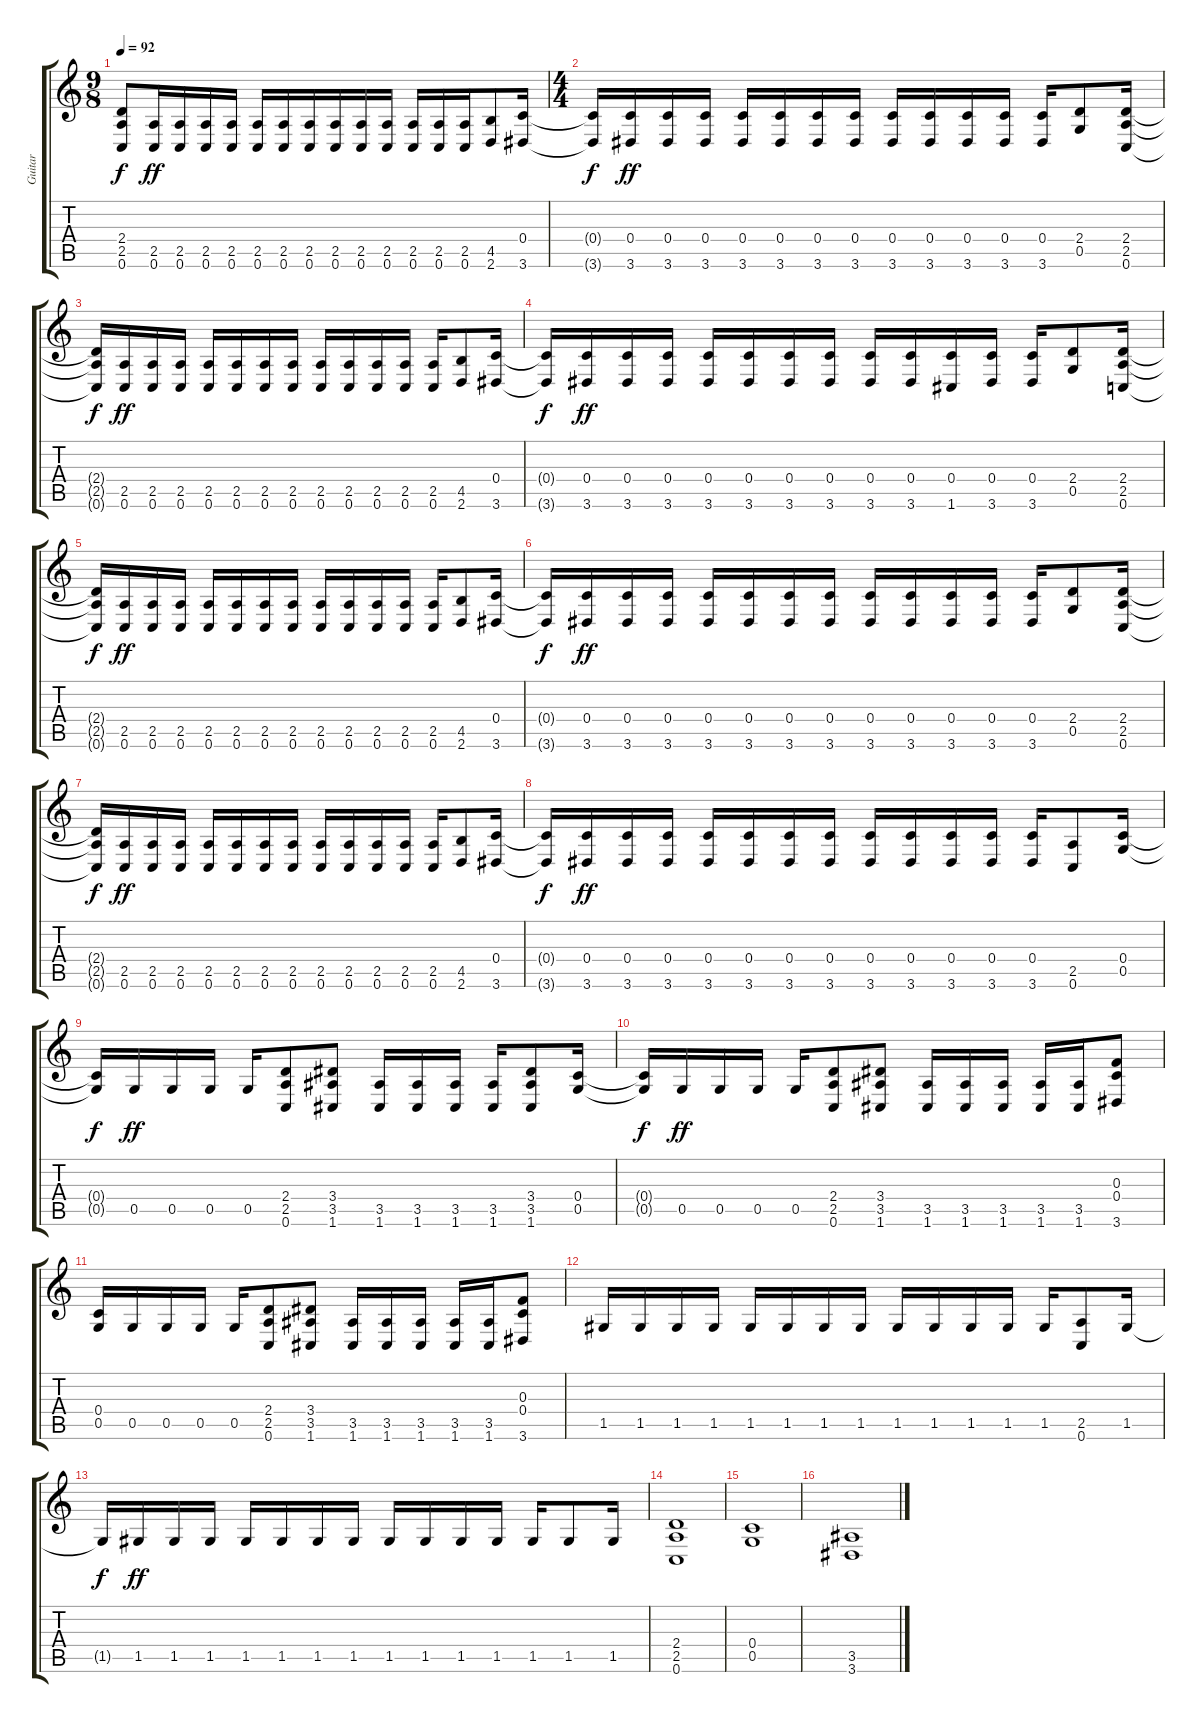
\track ("Guitar" "Guitar") {instrument distortionguitar}
\staff {score tabs}
\tuning (D4 A3 F3 C3 G2 C2) {hide}
\ts (9 8)
\tempo 92
\clef g2
\ks c
(2.4 2.5 0.6).8{dy f instrument distortionguitar} (2.5 0.6).16{dy ff} (2.5 0.6).16 (2.5 0.6).16 (2.5 0.6).16 (2.5 0.6).16 (2.5 0.6).16 (2.5 0.6).16 (2.5 0.6).16 (2.5 0.6).16 (2.5 0.6).16 (2.5 0.6).16 (2.5 0.6).16 (2.5 0.6).16 (4.5 2.6).8 (0.4 3.6).16 |
\ts (4 4)
(0.4{t} 3.6{t}).16{dy f} (0.4 3.6).16{dy ff} (0.4 3.6).16 (0.4 3.6).16 (0.4 3.6).16 (0.4 3.6).16 (0.4 3.6).16 (0.4 3.6).16 (0.4 3.6).16 (0.4 3.6).16 (0.4 3.6).16 (0.4 3.6).16 (0.4 3.6).16 (2.4 0.5).8 (2.4 2.5 0.6).16 |
(2.4{t} 2.5{t} 0.6{t}).16{dy f} (2.5 0.6).16{dy ff} (2.5 0.6).16 (2.5 0.6).16 (2.5 0.6).16 (2.5 0.6).16 (2.5 0.6).16 (2.5 0.6).16 (2.5 0.6).16 (2.5 0.6).16 (2.5 0.6).16 (2.5 0.6).16 (2.5 0.6).16 (4.5 2.6).8 (0.4 3.6).16 |
(0.4{t} 3.6{t}).16{dy f} (0.4 3.6).16{dy ff} (0.4 3.6).16 (0.4 3.6).16 (0.4 3.6).16 (0.4 3.6).16 (0.4 3.6).16 (0.4 3.6).16 (0.4 3.6).16 (0.4 3.6).16 (0.4 1.6).16 (0.4 3.6).16 (0.4 3.6).16 (2.4 0.5).8 (2.4 2.5 0.6).16 |
(2.4{t} 2.5{t} 0.6{t}).16{dy f} (2.5 0.6).16{dy ff} (2.5 0.6).16 (2.5 0.6).16 (2.5 0.6).16 (2.5 0.6).16 (2.5 0.6).16 (2.5 0.6).16 (2.5 0.6).16 (2.5 0.6).16 (2.5 0.6).16 (2.5 0.6).16 (2.5 0.6).16 (4.5 2.6).8 (0.4 3.6).16 |
(0.4{t} 3.6{t}).16{dy f} (0.4 3.6).16{dy ff} (0.4 3.6).16 (0.4 3.6).16 (0.4 3.6).16 (0.4 3.6).16 (0.4 3.6).16 (0.4 3.6).16 (0.4 3.6).16 (0.4 3.6).16 (0.4 3.6).16 (0.4 3.6).16 (0.4 3.6).16 (2.4 0.5).8 (2.4 2.5 0.6).16 |
(2.4{t} 2.5{t} 0.6{t}).16{dy f} (2.5 0.6).16{dy ff} (2.5 0.6).16 (2.5 0.6).16 (2.5 0.6).16 (2.5 0.6).16 (2.5 0.6).16 (2.5 0.6).16 (2.5 0.6).16 (2.5 0.6).16 (2.5 0.6).16 (2.5 0.6).16 (2.5 0.6).16 (4.5 2.6).8 (0.4 3.6).16 |
(0.4{t} 3.6{t}).16{dy f} (0.4 3.6).16{dy ff} (0.4 3.6).16 (0.4 3.6).16 (0.4 3.6).16 (0.4 3.6).16 (0.4 3.6).16 (0.4 3.6).16 (0.4 3.6).16 (0.4 3.6).16 (0.4 3.6).16 (0.4 3.6).16 (0.4 3.6).16 (2.5 0.6).8 (0.4 0.5).16 |
(0.4{t} 0.5{t}).16{dy f} 0.5.16{dy ff} 0.5.16 0.5.16 0.5.16 (2.4 2.5 0.6).8 (3.4 3.5 1.6).8 (3.5 1.6).16 (3.5 1.6).16 (3.5 1.6).16 (3.5 1.6).16 (3.4 3.5 1.6).8 (0.4 0.5).16 |
(0.4{t} 0.5{t}).16{dy f} 0.5.16{dy ff} 0.5.16 0.5.16 0.5.16 (2.4 2.5 0.6).8 (3.4 3.5 1.6).8 (3.5 1.6).16 (3.5 1.6).16 (3.5 1.6).16 (3.5 1.6).16 (3.5 1.6).16 (0.3 0.4 3.6).8 |
(0.4 0.5).16 0.5.16 0.5.16 0.5.16 0.5.16 (2.4 2.5 0.6).8 (3.4 3.5 1.6).8 (3.5 1.6).16 (3.5 1.6).16 (3.5 1.6).16 (3.5 1.6).16 (3.5 1.6).16 (0.3 0.4 3.6).8 |
1.5.16 1.5.16 1.5.16 1.5.16 1.5.16 1.5.16 1.5.16 1.5.16 1.5.16 1.5.16 1.5.16 1.5.16 1.5.16 (2.5 0.6).8 1.5.16 |
1.5{t}.16{dy f} 1.5.16{dy ff} 1.5.16 1.5.16 1.5.16 1.5.16 1.5.16 1.5.16 1.5.16 1.5.16 1.5.16 1.5.16 1.5.16 1.5.8 1.5.16 |
(2.4 2.5 0.6).1 |
(0.4 0.5).1 |
(3.5 3.6).1
